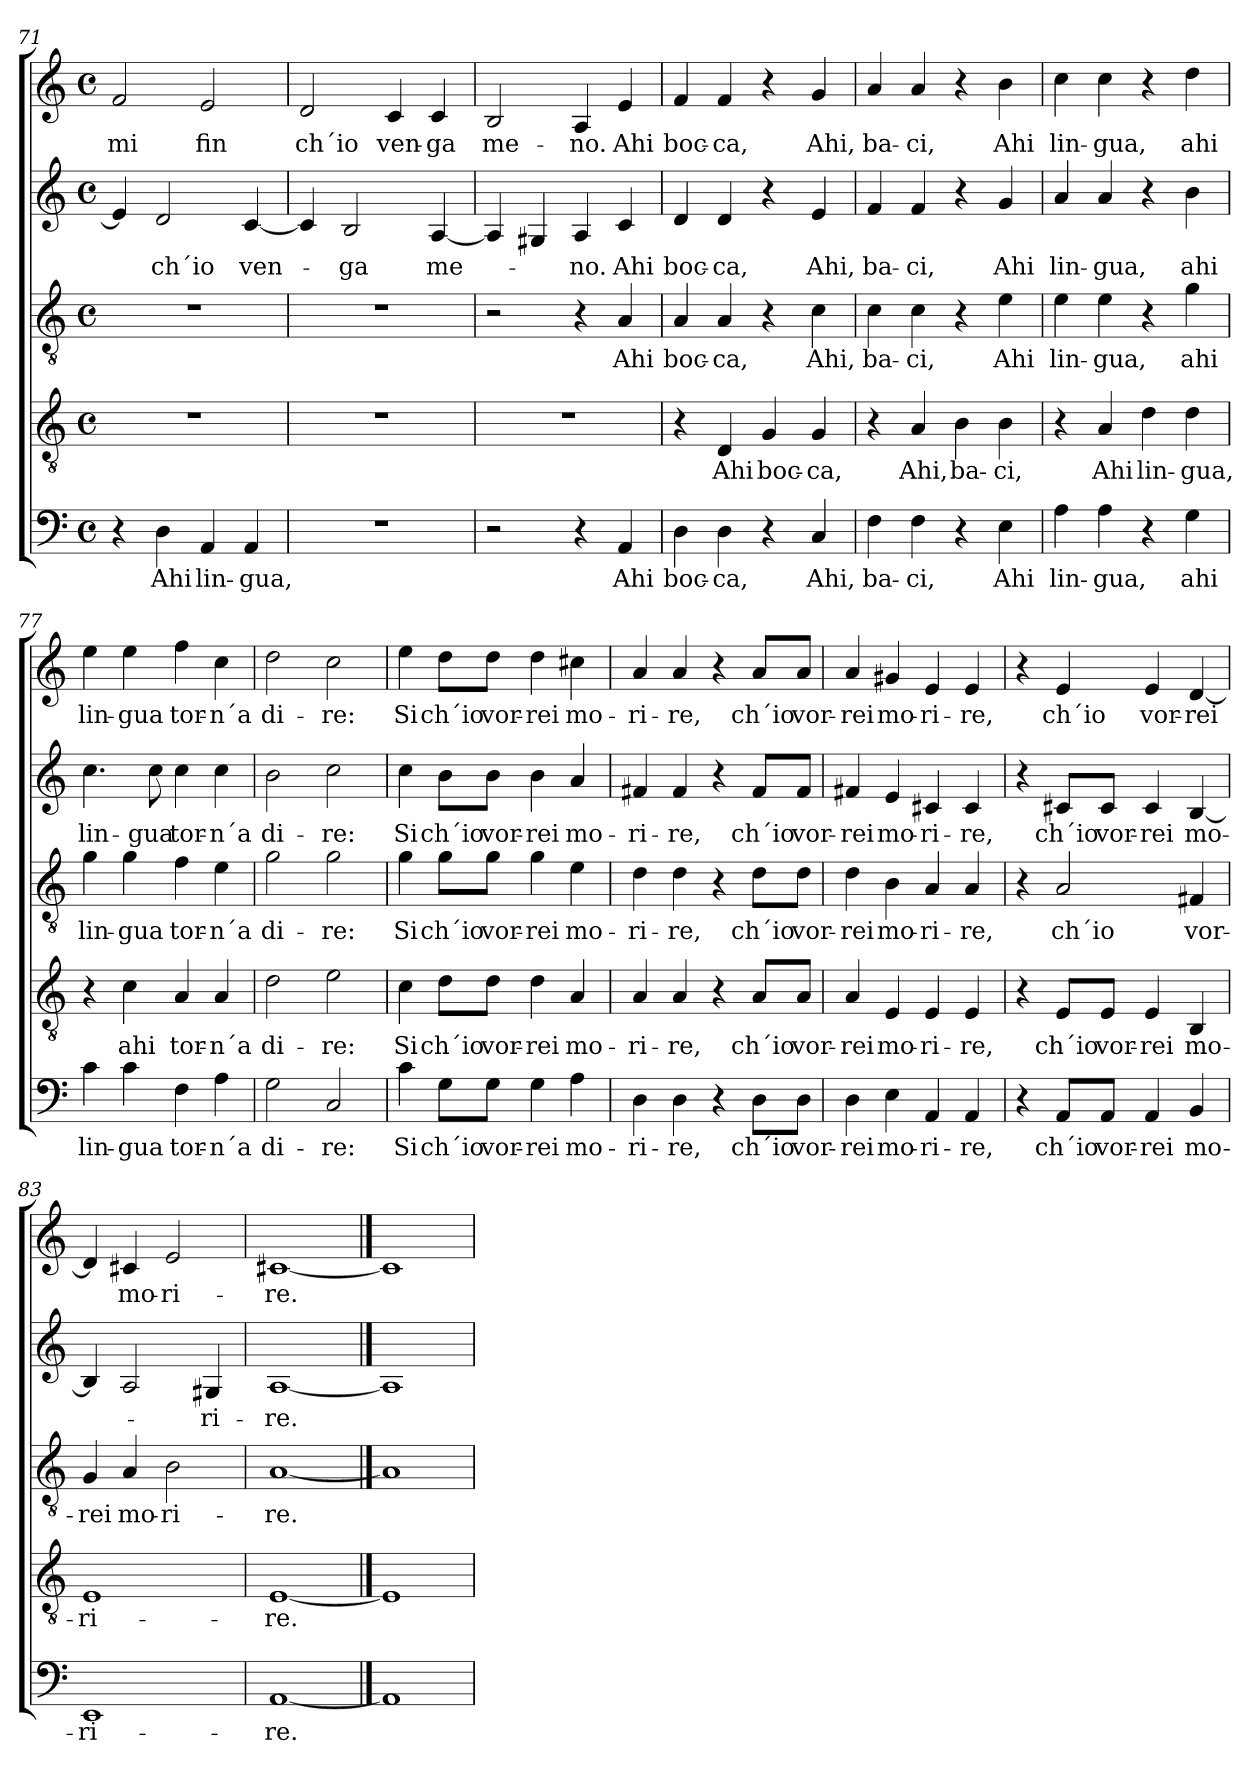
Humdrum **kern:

**kern	**text	**kern	**text	**kern	**text	**kern	**text	**kern	**text
*part5	*part5	*part4	*part4	*part3	*part3	*part2	*part2	*part1	*part1
*staff5	*staff5	*staff4	*staff4	*staff3	*staff3	*staff2	*staff2	*staff1	*staff1
*clefF4	*	*clefGv2	*	*clefGv2	*	*clefG2	*	*clefG2	*
*k[]	*	*k[]	*	*k[]	*	*k[]	*	*k[]	*
*C:	*	*C:	*	*C:	*	*C:	*	*C:	*
*M4/4	*	*M4/4	*	*M4/4	*	*M4/4	*	*M4/4	*
*met(c)	*	*met(c)	*	*met(c)	*	*met(c)	*	*met(c)	*
=71	=71	=71	=71	=71	=71	=71	=71	=71	=71
4r	.	1r	.	1r	.	4e/]	.	2f/	-mi
4D\	Ahi	.	.	.	.	2d/	ch´io	.	.
4AA/	lin-	.	.	.	.	.	.	2e/	fin
4AA/	-gua,	.	.	.	.	[4c/	ven-	.	.
!!LO:LB:g=z
=72	=72	=72	=72	=72	=72	=72	=72	=72	=72
1r	.	1r	.	1r	.	4c/]	.	2d/	ch´io
.	.	.	.	.	.	2B/	-ga	.	.
.	.	.	.	.	.	.	.	4c/	ven-
.	.	.	.	.	.	[4A/	me-	4c/	-ga
=73	=73	=73	=73	=73	=73	=73	=73	=73	=73
2r	.	1r	.	2r	.	4A/]	.	2B/	me-
.	.	.	.	.	.	4G#X/	.	.	.
4r	.	.	.	4r	.	4A/	-no.	4A/	-no.
4AA/	Ahi	.	.	4A/	Ahi	4c/	Ahi	4e/	Ahi
=74	=74	=74	=74	=74	=74	=74	=74	=74	=74
4D\	boc-	4r	.	4A/	boc-	4d/	boc-	4f/	boc-
4D\	-ca,	4D/	Ahi	4A/	-ca,	4d/	-ca,	4f/	-ca,
4r	.	4G/	boc-	4r	.	4r	.	4r	.
4C/	Ahi,	4G/	-ca,	4c\	Ahi,	4e/	Ahi,	4g/	Ahi,
=75	=75	=75	=75	=75	=75	=75	=75	=75	=75
4F\	ba-	4r	.	4c\	ba-	4f/	ba-	4a/	ba-
4F\	-ci,	4A/	Ahi,	4c\	-ci,	4f/	-ci,	4a/	-ci,
4r	.	4B\	ba-	4r	.	4r	.	4r	.
4E\	Ahi	4B\	-ci,	4e\	Ahi	4g/	Ahi	4b\	Ahi
=76	=76	=76	=76	=76	=76	=76	=76	=76	=76
4A\	lin-	4r	.	4e\	lin-	4a/	lin-	4cc\	lin-
4A\	-gua,	4A/	Ahi	4e\	-gua,	4a/	-gua,	4cc\	-gua,
4r	.	4d\	lin-	4r	.	4r	.	4r	.
4G\	ahi	4d\	-gua,	4g\	ahi	4b\	ahi	4dd\	ahi
=77	=77	=77	=77	=77	=77	=77	=77	=77	=77
4c\	lin-	4r	.	4g\	lin-	4.cc\	lin-	4ee\	lin-
4c\	-gua	4c\	ahi	4g\	-gua	.	.	4ee\	-gua
.	.	.	.	.	.	8cc\	-gua	.	.
4F\	tor-	4A/	tor-	4f\	tor-	4cc\	tor-	4ff\	tor-
4A\	-n´a	4A/	-n´a	4e\	-n´a	4cc\	-n´a	4cc\	-n´a
=78	=78	=78	=78	=78	=78	=78	=78	=78	=78
2G\	di-	2d\	di-	2g\	di-	2b\	di-	2dd\	di-
2C/	-re:	2e\	-re:	2g\	-re:	2cc\	-re:	2cc\	-re:
!!LO:LB:g=z
=79	=79	=79	=79	=79	=79	=79	=79	=79	=79
4c\	Si	4c\	Si	4g\	Si	4cc\	Si	4ee\	Si
8G\L	ch´io	8d\L	ch´io	8g\L	ch´io	8b\L	ch´io	8dd\L	ch´io
8G\J	vor-	8d\J	vor-	8g\J	vor-	8b\J	vor-	8dd\J	vor-
4G\	-rei	4d\	-rei	4g\	-rei	4b\	-rei	4dd\	-rei
4A\	mo-	4A/	mo-	4e\	mo-	4a/	mo-	4cc#X\	mo-
=80	=80	=80	=80	=80	=80	=80	=80	=80	=80
4D\	-ri-	4A/	-ri-	4d\	-ri-	4f#X/	-ri-	4a/	-ri-
4D\	-re,	4A/	-re,	4d\	-re,	4f#/	-re,	4a/	-re,
4r	.	4r	.	4r	.	4r	.	4r	.
8D\L	ch´io	8A/L	ch´io	8d\L	ch´io	8f#/L	ch´io	8a/L	ch´io
8D\J	vor-	8A/J	vor-	8d\J	vor-	8f#/J	vor-	8a/J	vor-
=81	=81	=81	=81	=81	=81	=81	=81	=81	=81
4D\	-rei	4A/	-rei	4d\	-rei	4f#X/	-rei	4a/	-rei
4E\	mo-	4E/	mo-	4B\	mo-	4e/	mo-	4g#X/	mo-
4AA/	-ri-	4E/	-ri-	4A/	-ri-	4c#X/	-ri-	4e/	-ri-
4AA/	-re,	4E/	-re,	4A/	-re,	4c#/	-re,	4e/	-re,
=82	=82	=82	=82	=82	=82	=82	=82	=82	=82
4r	.	4r	.	4r	.	4r	.	4r	.
8AA/L	ch´io	8E/L	ch´io	2A/	ch´io	8c#X/L	ch´io	4e/	ch´io
8AA/J	vor-	8E/J	vor-	.	.	8c#/J	vor-	.	.
4AA/	-rei	4E/	-rei	.	.	4c#/	-rei	4e/	vor-
4BB/	mo-	4BB/	mo-	4F#X/	vor-	[4B/	mo-	[4d/	-rei
=83	=83	=83	=83	=83	=83	=83	=83	=83	=83
1EE	-ri-	1E	-ri-	4G/	-rei	4B/]	.	4d/]	.
.	.	.	.	4A/	mo-	2A/	.	4c#X/	mo-
.	.	.	.	2B\	-ri-	.	.	2e/	-ri-
.	.	.	.	.	.	4G#X/	-ri-	.	.
=84	=84	=84	=84	=84	=84	=84	=84	=84	=84
[1AA	-re.	[1E	-re.	[1A	-re.	[1A	-re.	[1c#X	-re.
==85	==85	==85	==85	==85	==85	==85	==85	==85	==85
1AA]	.	1E]	.	1A]	.	1A]	.	1c#]	.
=	=	=	=	=	=	=	=	=	=
*-	*-	*-	*-	*-	*-	*-	*-	*-	*-
